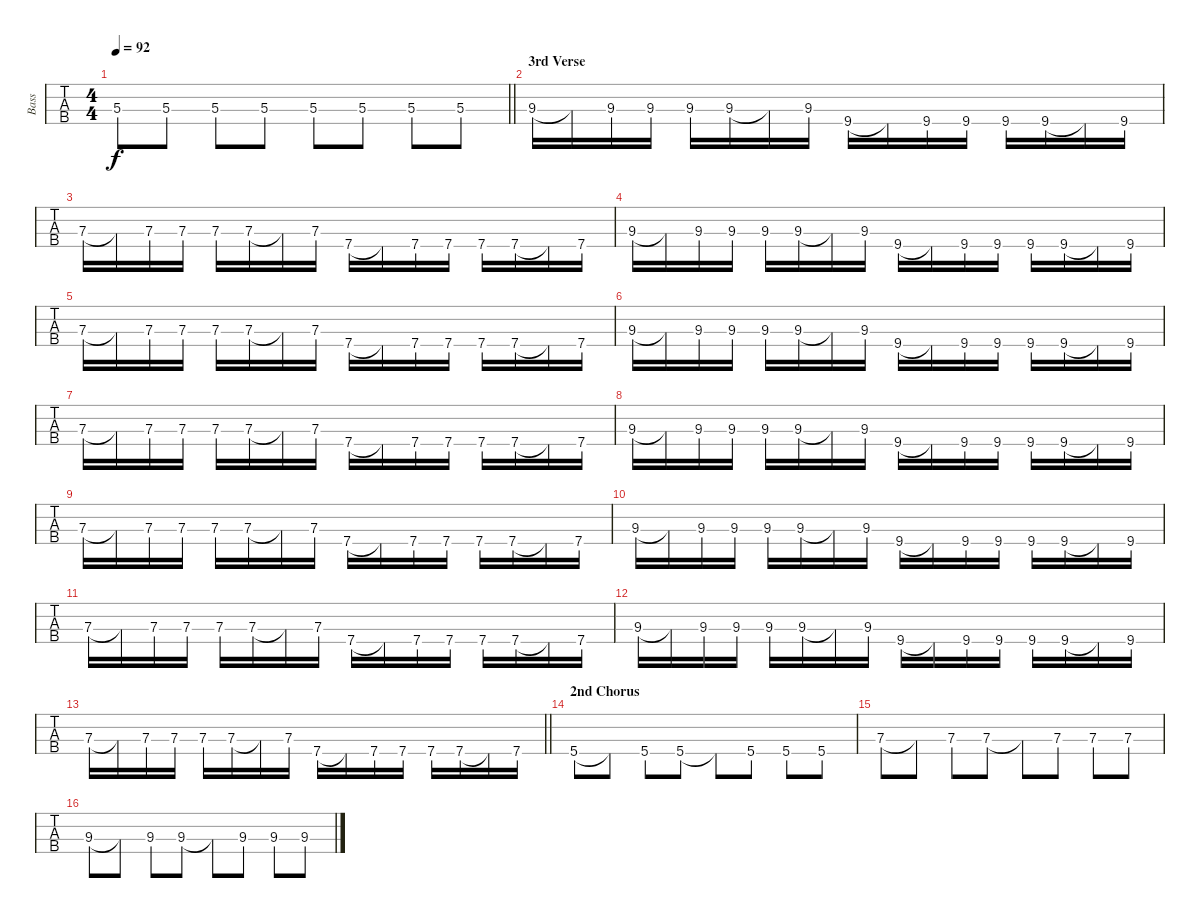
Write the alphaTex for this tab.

\track ("Bass" "Bass") {instrument electricbasspick}
\staff {tabs}
\tuning (G2 D2 A1 E1) {hide}
\ts (4 4)
\tempo 92
\clef f4
\barLineRight lightlight
\ks c
5.3.8{dy f} 5.3.8 5.3.8 5.3.8 5.3.8 5.3.8 5.3.8 5.3.8 |
\section ("" "3rd Verse")
9.3.16 9.3{t}.16 9.3.16 9.3.16 9.3.16 9.3.16 9.3{t}.16 9.3.16 9.4.16 9.4{t}.16 9.4.16 9.4.16 9.4.16 9.4.16 9.4{t}.16 9.4.16 |
7.3.16 7.3{t}.16 7.3.16 7.3.16 7.3.16 7.3.16 7.3{t}.16 7.3.16 7.4.16 7.4{t}.16 7.4.16 7.4.16 7.4.16 7.4.16 7.4{t}.16 7.4.16 |
9.3.16 9.3{t}.16 9.3.16 9.3.16 9.3.16 9.3.16 9.3{t}.16 9.3.16 9.4.16 9.4{t}.16 9.4.16 9.4.16 9.4.16 9.4.16 9.4{t}.16 9.4.16 |
7.3.16 7.3{t}.16 7.3.16 7.3.16 7.3.16 7.3.16 7.3{t}.16 7.3.16 7.4.16 7.4{t}.16 7.4.16 7.4.16 7.4.16 7.4.16 7.4{t}.16 7.4.16 |
9.3.16 9.3{t}.16 9.3.16 9.3.16 9.3.16 9.3.16 9.3{t}.16 9.3.16 9.4.16 9.4{t}.16 9.4.16 9.4.16 9.4.16 9.4.16 9.4{t}.16 9.4.16 |
7.3.16 7.3{t}.16 7.3.16 7.3.16 7.3.16 7.3.16 7.3{t}.16 7.3.16 7.4.16 7.4{t}.16 7.4.16 7.4.16 7.4.16 7.4.16 7.4{t}.16 7.4.16 |
9.3.16 9.3{t}.16 9.3.16 9.3.16 9.3.16 9.3.16 9.3{t}.16 9.3.16 9.4.16 9.4{t}.16 9.4.16 9.4.16 9.4.16 9.4.16 9.4{t}.16 9.4.16 |
7.3.16 7.3{t}.16 7.3.16 7.3.16 7.3.16 7.3.16 7.3{t}.16 7.3.16 7.4.16 7.4{t}.16 7.4.16 7.4.16 7.4.16 7.4.16 7.4{t}.16 7.4.16 |
9.3.16 9.3{t}.16 9.3.16 9.3.16 9.3.16 9.3.16 9.3{t}.16 9.3.16 9.4.16 9.4{t}.16 9.4.16 9.4.16 9.4.16 9.4.16 9.4{t}.16 9.4.16 |
7.3.16 7.3{t}.16 7.3.16 7.3.16 7.3.16 7.3.16 7.3{t}.16 7.3.16 7.4.16 7.4{t}.16 7.4.16 7.4.16 7.4.16 7.4.16 7.4{t}.16 7.4.16 |
9.3.16 9.3{t}.16 9.3.16 9.3.16 9.3.16 9.3.16 9.3{t}.16 9.3.16 9.4.16 9.4{t}.16 9.4.16 9.4.16 9.4.16 9.4.16 9.4{t}.16 9.4.16 |
\barLineRight lightlight
7.3.16 7.3{t}.16 7.3.16 7.3.16 7.3.16 7.3.16 7.3{t}.16 7.3.16 7.4.16 7.4{t}.16 7.4.16 7.4.16 7.4.16 7.4.16 7.4{t}.16 7.4.16 |
\section ("" "2nd Chorus")
5.4.8 5.4{t}.8 5.4.8 5.4.8 5.4{t}.8 5.4.8 5.4.8 5.4.8 |
7.3.8 7.3{t}.8 7.3.8 7.3.8 7.3{t}.8 7.3.8 7.3.8 7.3.8 |
9.3.8 9.3{t}.8 9.3.8 9.3.8 9.3{t}.8 9.3.8 9.3.8 9.3.8
